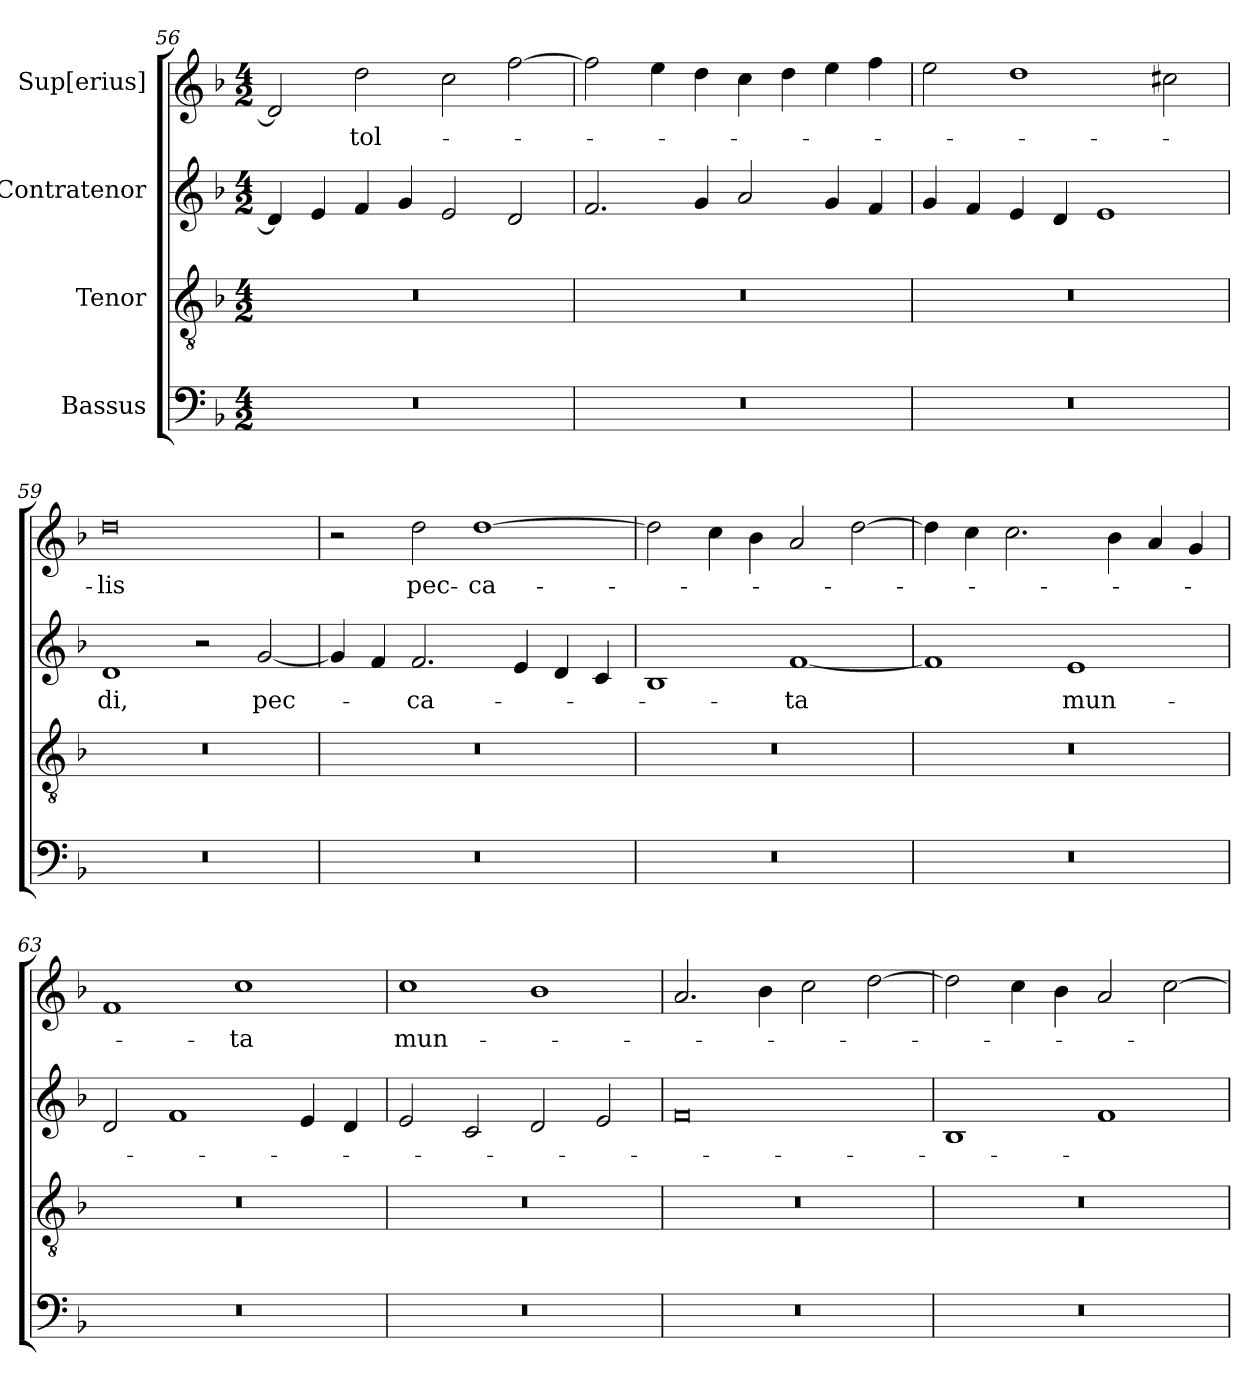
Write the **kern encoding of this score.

**kern	**kern	**kern	**text	**kern	**text
*part4	*part3	*part2	*part2	*part1	*part1
*staff4	*staff3	*staff2	*staff2	*staff1	*staff1
*I"Bassus	*I"Tenor	*I"Contratenor	*	*I"Sup[erius]	*
*clefF4	*clefGv2	*clefG2	*	*clefG2	*
*k[b-]	*k[b-]	*k[b-]	*	*k[b-]	*
*M4/2	*M4/2	*M4/2	*	*M4/2	*
=56	=56	=56	=56	=56	=56
0r	0r	4d/]	.	2d/]	.
.	.	4e/	.	.	.
.	.	4f/	.	2dd\	tol-
.	.	4g/	.	.	.
.	.	2e/	.	2cc\	.
.	.	2d/	.	[2ff\	.
=57	=57	=57	=57	=57	=57
0r	0r	2.f/	.	2ff\]	.
.	.	.	.	4ee\	.
.	.	4g/	.	4dd\	.
.	.	2a/	.	4cc\	.
.	.	.	.	4dd\	.
.	.	4g/	.	4ee\	.
.	.	4f/	.	4ff\	.
=58	=58	=58	=58	=58	=58
0r	0r	4g/	.	2ee\	.
.	.	4f/	.	.	.
.	.	4e/	.	1dd\	.
.	.	4d/	.	.	.
.	.	1e/	.	.	.
.	.	.	.	2cc#X\	.
=59	=59	=59	=59	=59	=59
0r	0r	1d/	-di,	0dd\	-lis
.	.	2r	.	.	.
.	.	[2g/	pec-	.	.
=60	=60	=60	=60	=60	=60
0r	0r	4g/]	.	2r	.
.	.	4f/	.	.	.
.	.	2.f/	-ca-	2dd\	pec-
.	.	.	.	[1dd\	-ca-
.	.	4e/	.	.	.
.	.	4d/	.	.	.
.	.	4c/	.	.	.
=61	=61	=61	=61	=61	=61
0r	0r	1B-/	.	2dd\]	.
.	.	.	.	4cc\	.
.	.	.	.	4b-\	.
.	.	[1f/	-ta	2a/	.
.	.	.	.	[2dd\	.
=62	=62	=62	=62	=62	=62
0r	0r	1f/]	.	4dd\]	.
.	.	.	.	4cc\	.
.	.	.	.	2.cc\	.
.	.	1e/	mun-	.	.
.	.	.	.	4b-\	.
.	.	.	.	4a/	.
.	.	.	.	4g/	.
=63	=63	=63	=63	=63	=63
0r	0r	2d/	.	1f/	.
.	.	1f/	.	.	.
.	.	.	.	1cc\	-ta
.	.	4e/	.	.	.
.	.	4d/	.	.	.
=64	=64	=64	=64	=64	=64
0r	0r	2e/	.	1cc\	mun-
.	.	2c/	.	.	.
.	.	2d/	.	1b-\	.
.	.	2e/	.	.	.
=65	=65	=65	=65	=65	=65
0r	0r	0f/	.	2.a/	.
.	.	.	.	4b-\	.
.	.	.	.	2cc\	.
.	.	.	.	[2dd\	.
=66	=66	=66	=66	=66	=66
0r	0r	1B-/	.	2dd\]	.
.	.	.	.	4cc\	.
.	.	.	.	4b-\	.
.	.	1f/	.	2a/	.
.	.	.	.	[2cc\	.
=	=	=	=	=	=
*-	*-	*-	*-	*-	*-
